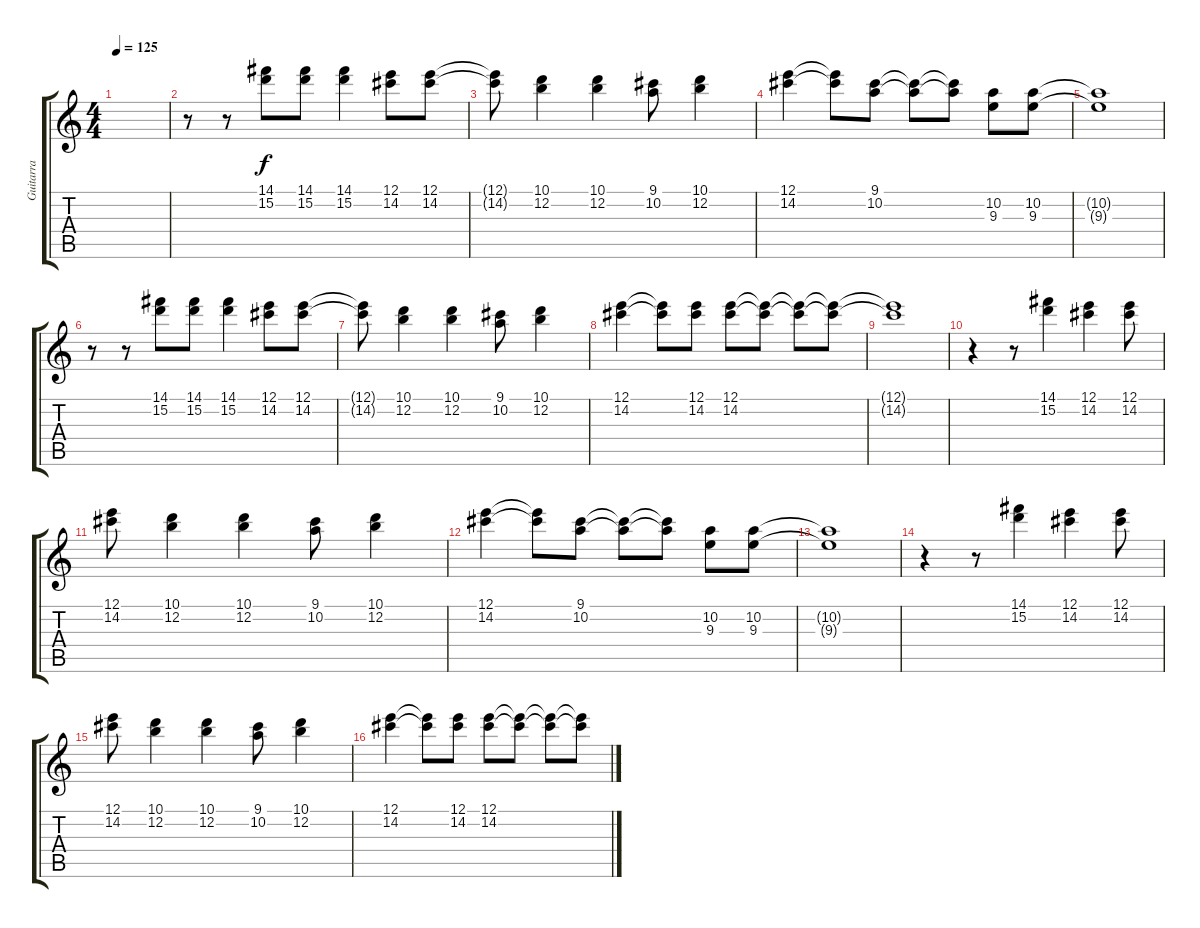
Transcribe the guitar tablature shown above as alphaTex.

\track ("Guitarra" "Guitarra") {instrument electricguitarjazz}
\staff {score tabs}
\tuning (E4 B3 G3 D3 A2 E2) {hide}
\ts (4 4)
\tempo 125
\clef g2
\ks c
|
r.8 r.8 (14.1 15.2).8 (14.1 15.2).8 (14.1 15.2).4 (12.1 14.2).8 (12.1 14.2).8 |
(12.1{t} 14.2{t}).8 (10.1 12.2).4 (10.1 12.2).4 (9.1 10.2).8 (10.1 12.2).4 |
(12.1 14.2).4 (12.1{t} 14.2{t}).8 (9.1 10.2).8 (9.1{t} 10.2{t}).8 (9.1{t} 10.2{t}).8 (10.2 9.3).8 (10.2 9.3).8 |
(10.2{t} 9.3{t}).1 |
r.8 r.8 (14.1 15.2).8 (14.1 15.2).8 (14.1 15.2).4 (12.1 14.2).8 (12.1 14.2).8 |
(12.1{t} 14.2{t}).8 (10.1 12.2).4 (10.1 12.2).4 (9.1 10.2).8 (10.1 12.2).4 |
(12.1 14.2).4 (12.1{t} 14.2{t}).8 (12.1 14.2).8 (12.1 14.2).8 (12.1{t} 14.2{t}).8 (12.1{t} 14.2{t}).8 (12.1{t} 14.2{t}).8 |
(12.1{t} 14.2{t}).1 |
r.4 r.8 (14.1 15.2).4 (12.1 14.2).4 (12.1 14.2).8 |
(12.1 14.2).8 (10.1 12.2).4 (10.1 12.2).4 (9.1 10.2).8 (10.1 12.2).4 |
(12.1 14.2).4 (12.1{t} 14.2{t}).8 (9.1 10.2).8 (9.1{t} 10.2{t}).8 (9.1{t} 10.2{t}).8 (10.2 9.3).8 (10.2 9.3).8 |
(10.2{t} 9.3{t}).1 |
r.4 r.8 (14.1 15.2).4 (12.1 14.2).4 (12.1 14.2).8 |
(12.1 14.2).8 (10.1 12.2).4 (10.1 12.2).4 (9.1 10.2).8 (10.1 12.2).4 |
(12.1 14.2).4 (12.1{t} 14.2{t}).8 (12.1 14.2).8 (12.1 14.2).8 (12.1{t} 14.2{t}).8 (12.1{t} 14.2{t}).8 (12.1{t} 14.2{t}).8
